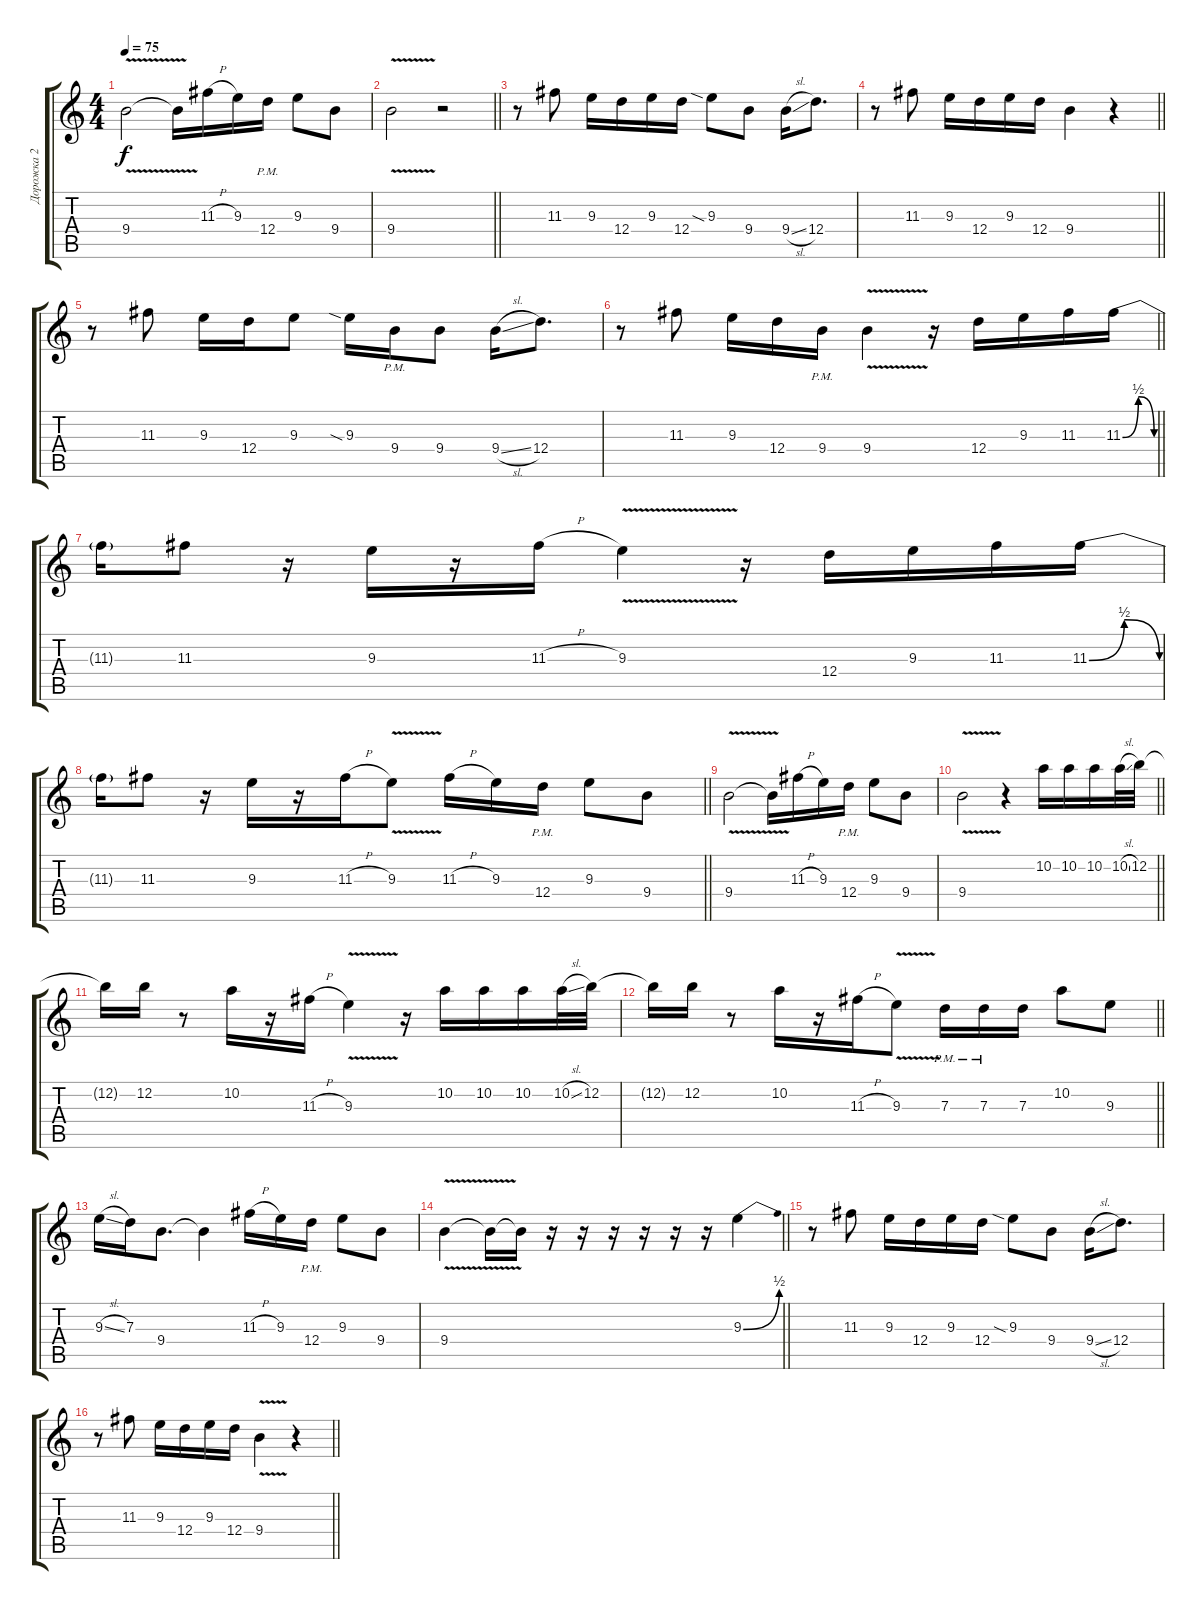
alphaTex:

\track ("Дорожка 2" "Дорожка 2") {instrument acousticguitarsteel}
\staff {score tabs}
\tuning (E4 B3 G3 D3 A2 E2) {hide}
\ts (4 4)
\tempo 75
\clef g2
\ks c
9.4{v}.2{dy f} 9.4{t}.16 11.3{h}.16 9.3.16 12.4{pm}.16 9.3.8 9.4.8 |
\barLineRight lightlight
9.4{v}.2 r.2 |
r.8 11.3.8 9.3.16 12.4.16 9.3.16 12.4.16 9.3{sia}.8 9.4.8 9.4{sl}.16 12.4.8{d} |
\barLineRight lightlight
r.8 11.3.8 9.3.16 12.4.16 9.3.16 12.4.16 9.4.4 r.4 |
r.8 11.3.8 9.3.16 12.4.16 9.3.8 9.3{sia}.16 9.4{pm}.16 9.4.8 9.4{sl}.16 12.4.8{d} |
\barLineRight lightlight
r.8 11.3.8 9.3.16 12.4.16 9.4{pm}.16 9.4{v}.4 r.16 12.4.16 9.3.16 11.3.16 11.3{be (bendrelease 0 0 31 2 31 2 60 0)}.16 |
11.3{t}.16 11.3.8 r.16 9.3.16 r.16 11.3{h}.16 9.3{v}.4 r.16 12.4.16 9.3.16 11.3.16 11.3{be (bendrelease 0 0 31 2 31 2 60 0)}.16 |
\barLineRight lightlight
11.3{t}.16 11.3.8 r.16 9.3.16 r.16 11.3{h}.16 9.3{v}.8 11.3{h}.16 9.3.16 12.4{pm}.16 9.3.8 9.4.8 |
9.4{v}.2 9.4{t}.16 11.3{h}.16 9.3.16 12.4{pm}.16 9.3.8 9.4.8 |
\barLineRight lightlight
9.4{v}.2 r.4 10.2.16 10.2.16 10.2.16 10.2{sl}.32 12.2.32 |
12.2{t}.16 12.2.16 r.8 10.2.16 r.16 11.3{h}.16 9.3{v}.4 r.16 10.2.16 10.2.16 10.2.16 10.2{sl}.32 12.2.32 |
\barLineRight lightlight
12.2{t}.16 12.2.16 r.8 10.2.16 r.16 11.3{h}.16 9.3{v}.8 7.3{pm}.16 7.3{pm}.16 7.3.16 10.2.8 9.3.8 |
9.3{sl}.16 7.3.16 9.4.8{d} 9.4{t}.4 11.3{h}.16 9.3.16 12.4{pm}.16 9.3.8 9.4.8 |
\barLineRight lightlight
9.4{v}.4 9.4{t}.16 9.4{t}.16 r.16 r.16 r.16 r.16 r.16 r.16 9.3{be (bend 0 0 60 2)}.4 |
r.8 11.3.8 9.3.16 12.4.16 9.3.16 12.4.16 9.3{sia}.8 9.4.8 9.4{sl}.16 12.4.8{d} |
\barLineRight lightlight
r.8 11.3.8 9.3.16 12.4.16 9.3.16 12.4.16 9.4{v}.4 r.4
